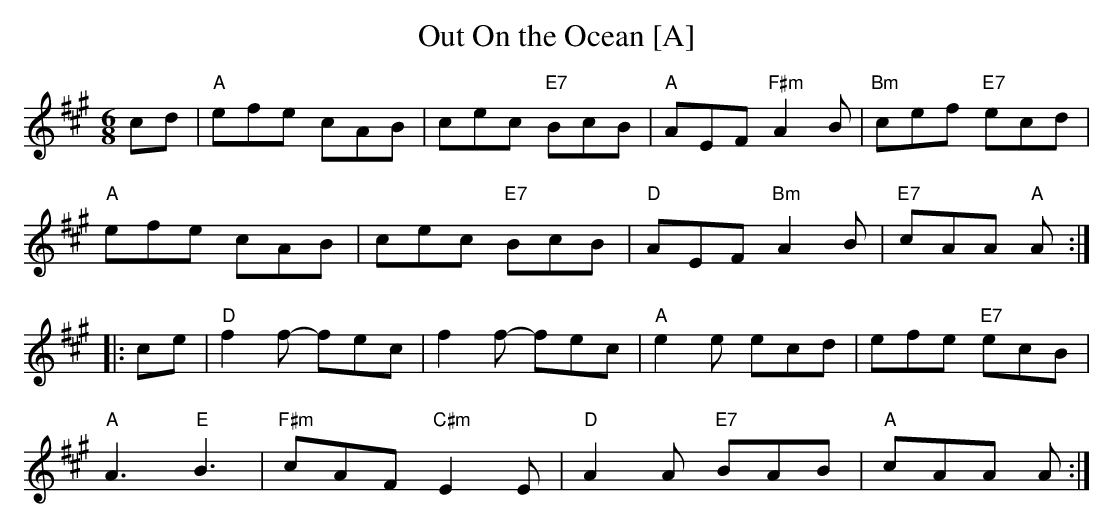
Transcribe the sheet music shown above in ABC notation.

X:1
T:Out On the Ocean [A]
L:1/8
M:6/8
K:A
cd|"A"efe cAB| cec "E7"BcB| "A"AEF "F#m"A2B| "Bm"cef "E7"ecd|
"A"efe cAB| cec "E7"BcB|  "D"AEF "Bm"A2B| "E7"cAA "A"A:|
|:ce|"D"f2f- fec|f2f- fec| "A"e2e ecd| efe "E7"ecB|
"A"A3 "E"B3| "F#m"cAF "C#m"E2E|"D"A2A "E7"BAB|"A"cAA A:|
